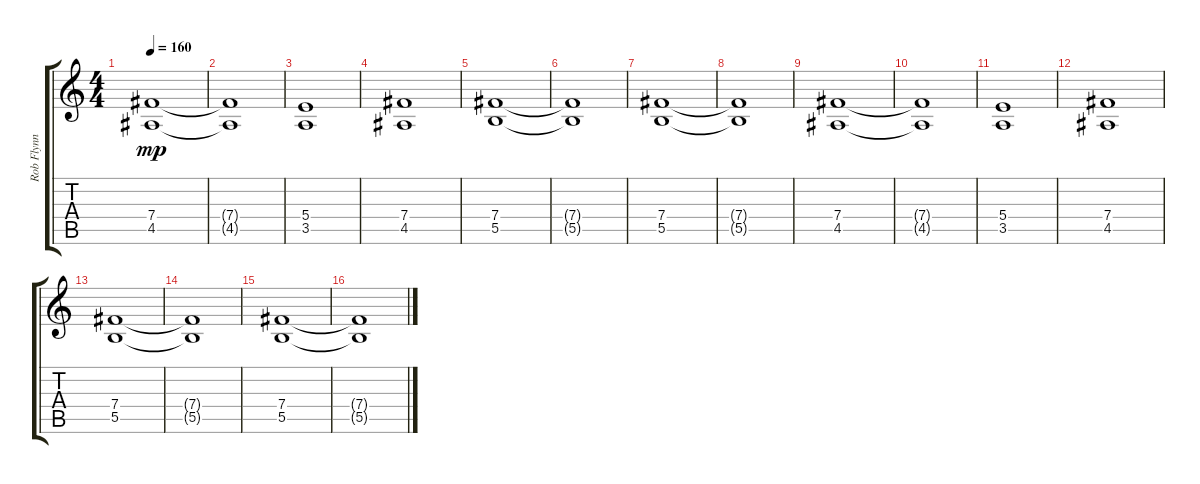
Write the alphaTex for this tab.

\track ("Rob Flynn" "Rob Flynn") {instrument distortionguitar}
\staff {score tabs}
\tuning (Db4 Ab3 E3 B2 Gb2 B1) {hide}
\ts (4 4)
\tempo 160
\clef g2
\ks c
(7.4 4.5).1{dy mp} |
(7.4{t} 4.5{t}).1 |
(5.4 3.5).1 |
(7.4 4.5).1 |
(7.4 5.5).1 |
(7.4{t} 5.5{t}).1 |
(7.4 5.5).1{volume 12} |
(7.4{t} 5.5{t}).1 |
(7.4 4.5).1 |
(7.4{t} 4.5{t}).1 |
(5.4 3.5).1{volume 10} |
(7.4 4.5).1 |
(7.4 5.5).1 |
(7.4{t} 5.5{t}).1 |
(7.4 5.5).1{volume 7} |
(7.4{t} 5.5{t}).1
